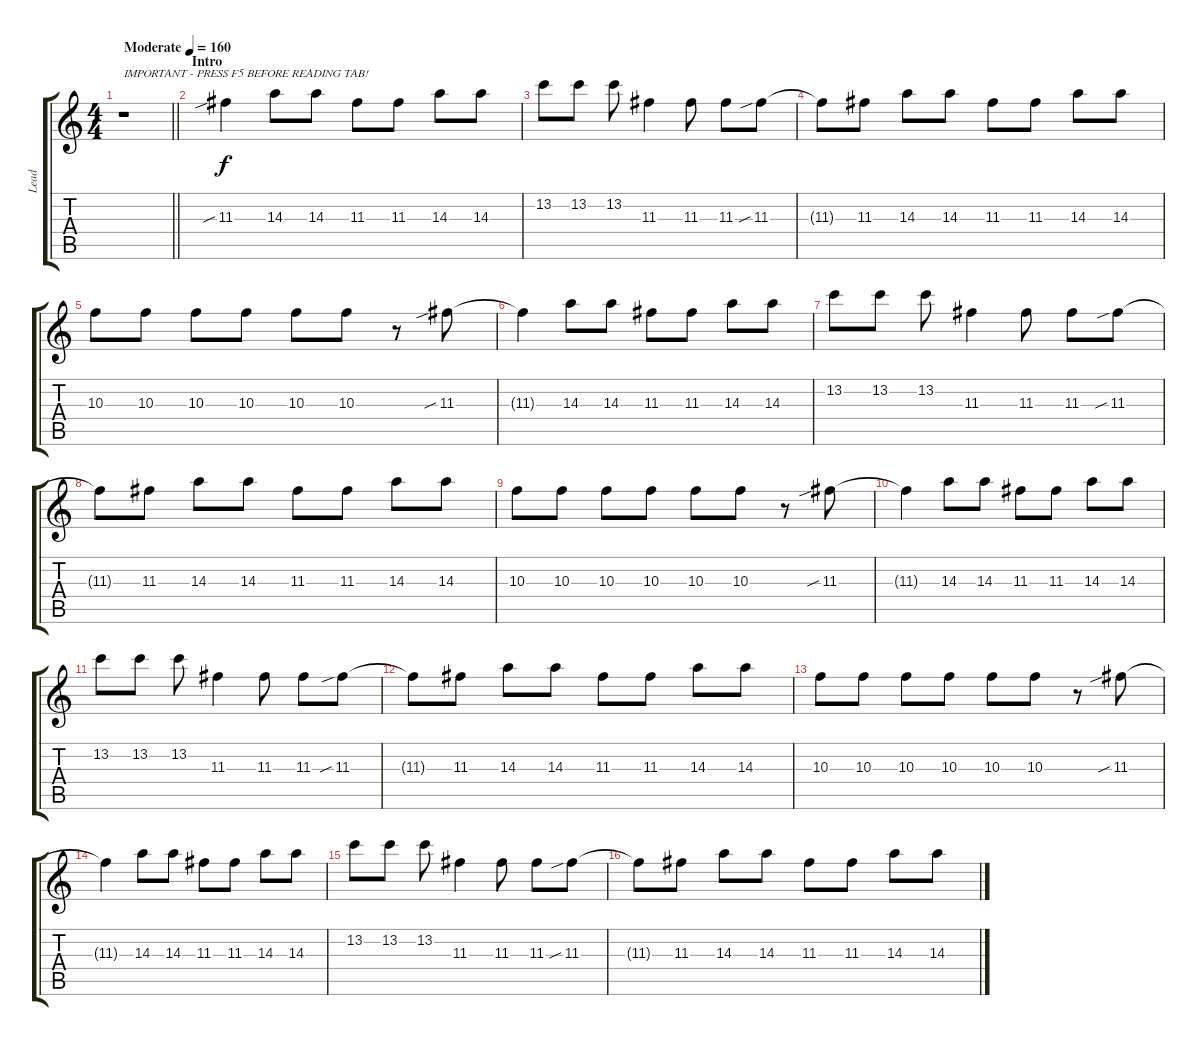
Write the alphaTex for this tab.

\track ("Lead" "Lead") {instrument distortionguitar}
\staff {score tabs}
\tuning (E4 B3 G3 D3 A2 E2) {hide}
\ts (4 4)
\tempo (160 "Moderate")
\clef g2
\barLineRight lightlight
\ks c
r.1{txt "IMPORTANT - PRESS F5 BEFORE READING TAB!" dy f instrument distortionguitar} |
\section ("" "Intro")
11.3{sib}.4 14.3.8 14.3.8 11.3.8 11.3.8 14.3.8 14.3.8 |
13.2.8 13.2.8 13.2.8 11.3.4 11.3.8 11.3.8 11.3{sib}.8 |
11.3{t}.8 11.3.8 14.3.8 14.3.8 11.3.8 11.3.8 14.3.8 14.3.8 |
10.3.8 10.3.8 10.3.8 10.3.8 10.3.8 10.3.8 r.8 11.3{sib}.8 |
11.3{t}.4 14.3.8 14.3.8 11.3.8 11.3.8 14.3.8 14.3.8 |
13.2.8 13.2.8 13.2.8 11.3.4 11.3.8 11.3.8 11.3{sib}.8 |
11.3{t}.8 11.3.8 14.3.8 14.3.8 11.3.8 11.3.8 14.3.8 14.3.8 |
10.3.8 10.3.8 10.3.8 10.3.8 10.3.8 10.3.8 r.8 11.3{sib}.8 |
11.3{t}.4 14.3.8 14.3.8 11.3.8 11.3.8 14.3.8 14.3.8 |
13.2.8 13.2.8 13.2.8 11.3.4 11.3.8 11.3.8 11.3{sib}.8 |
11.3{t}.8 11.3.8 14.3.8 14.3.8 11.3.8 11.3.8 14.3.8 14.3.8 |
10.3.8 10.3.8 10.3.8 10.3.8 10.3.8 10.3.8 r.8 11.3{sib}.8 |
11.3{t}.4 14.3.8 14.3.8 11.3.8 11.3.8 14.3.8 14.3.8 |
13.2.8 13.2.8 13.2.8 11.3.4 11.3.8 11.3.8 11.3{sib}.8 |
11.3{t}.8 11.3.8 14.3.8 14.3.8 11.3.8 11.3.8 14.3.8 14.3.8
